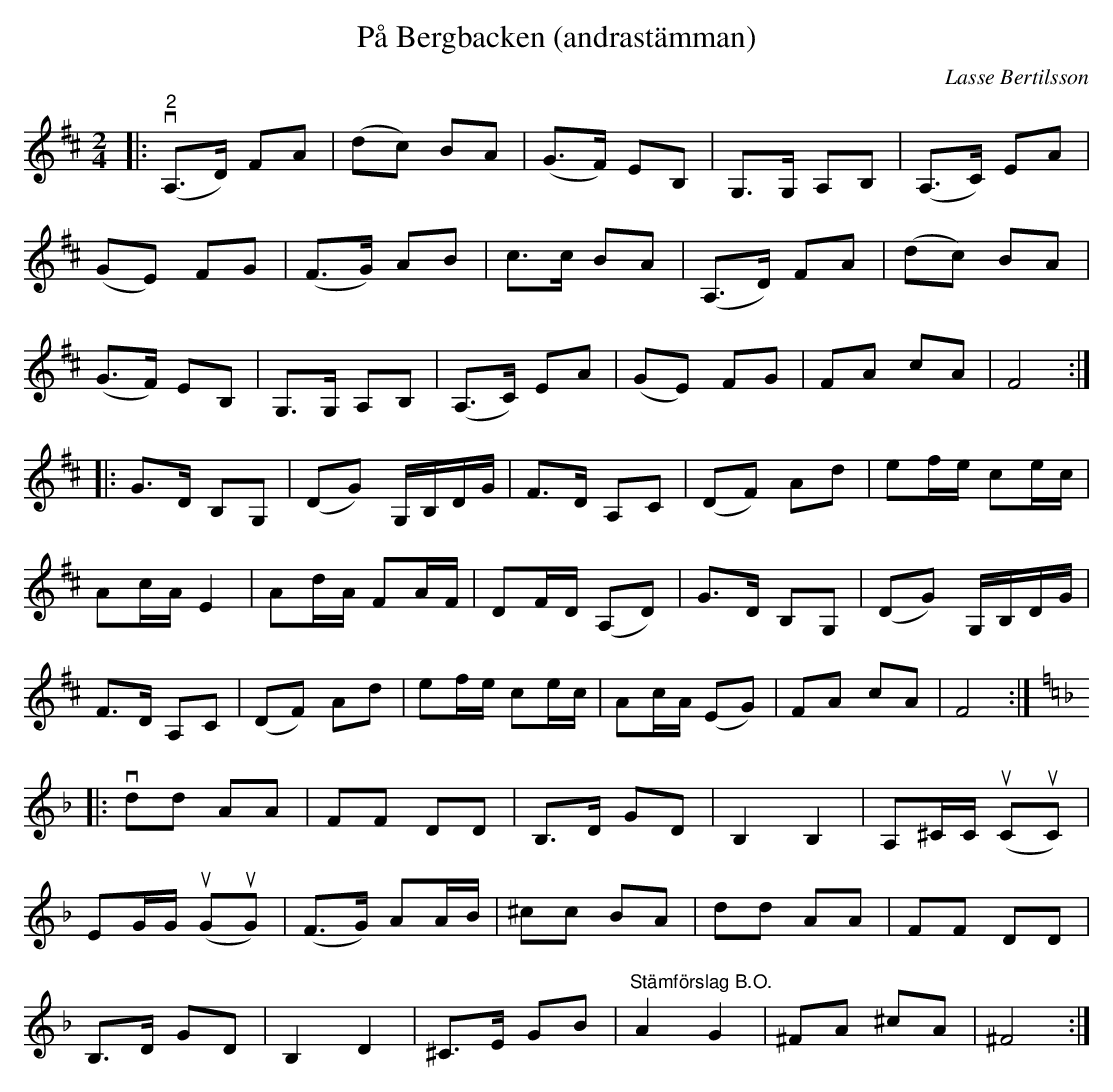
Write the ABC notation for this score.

X:1
T:På Bergbacken (andrastämman)
C:Lasse Bertilsson
L:1/8
M:2/4
K:D
V:2
|:"^2"v (A,>D) FA | (dc) BA | (G>F) EB, | G,>G, A,B, | (A,>C) EA |
(GE) FG | (F>G) AB | c>c BA | (A,>D) FA | (dc) BA |
(G>F) EB, | G,>G, A,B, | (A,>C) EA | (GE) FG |  FA cA | F4 ::
G>D B,G, | (DG) G,/B,/D/G/ | F>D A,C | (DF) Ad | ef/e/ ce/c/ |
 Ac/A/ E2 | Ad/A/ FA/F/ | DF/D/ (A,D) | G>D B,G, | (DG) G,/B,/D/G/ |
 F>D A,C | (DF) Ad | ef/e/ ce/c/ | Ac/A/ (EG) | FA cA | F4 ::
[K:F]v dd AA | FF DD | B,>D GD | B,2 B,2 | A,^C/C/u (CuC) |
EG/G/u (GuG) | (F>G) AA/B/ | ^cc BA | dd AA | FF DD |
 B,>D GD | B,2 D2 |  ^C>E GB | "^Stämförslag B.O." A2 G2 | ^FA ^cA |  ^F4 :|
